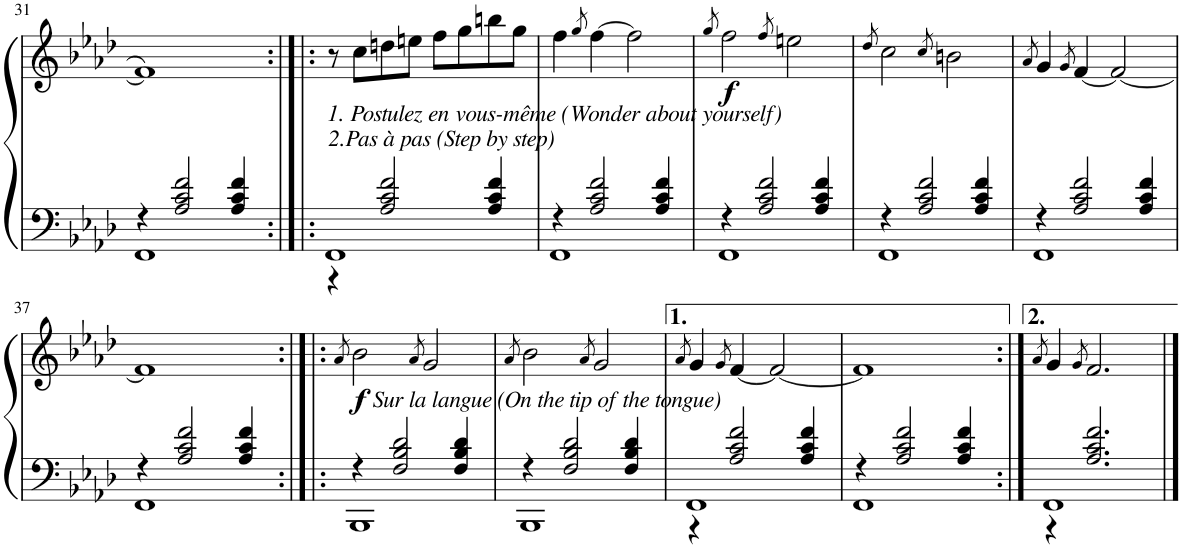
**kern	**kern	**dynam
*part1	*part1	*part1
*staff2	*staff1	*staff1/2
*I"Piano	*	*
*I'Pno.	*	*
!!LO:PB:g=z
*clefF4	*clefG2	*
*k[b-e-a-d-]	*k[b-e-a-d-]	*
*M4/4	*M4/4	*
=31	=31	=31
*^	*	*
4r	1FF	1f]	.
2A-/ 2c/ 2f/	.	.	.
4A-/ 4c/ 4f/	.	.	.
=32:|!|:	=32:|!|:	=32:|!|:	=32:|!|:
!	!	!LO:TX:b:i:t=1. Postulez en vous-même (Wonder about yourself)	!
!	!	!LO:TX:b:t=2.Pas à pas (Step by step)	!
1FF	4r	8r	.
.	.	8cc\L	.
.	2A-/ 2c/ 2f/	8ddn\	.
.	.	8een\J	.
.	.	8ff\L	.
.	.	8gg\	.
.	4A-/ 4c/ 4f/	8bbn\	.
.	.	8gg\J	.
=33	=33	=33	=33
4r	1FF	4ff\	.
.	.	8qgg/	.
2A-/ 2c/ 2f/	.	[4ff\	.
.	.	2ff\]	.
4A-/ 4c/ 4f/	.	.	.
=34	=34	=34	=34
.	.	8qgg/	.
!	!	!	!LO:DY:b
4r	1FF	2ff\	f
2A-/ 2c/ 2f/	.	.	.
.	.	8qff/	.
.	.	2een\	.
4A-/ 4c/ 4f/	.	.	.
=35	=35	=35	=35
.	.	8qdd-/	.
4r	1FF	2cc\	.
2A-/ 2c/ 2f/	.	.	.
.	.	8qcc/	.
.	.	2bn\	.
4A-/ 4c/ 4f/	.	.	.
=36	=36	=36	=36
.	.	8qa-/	.
4r	1FF	4g/	.
.	.	8qg/	.
2A-/ 2c/ 2f/	.	[4f/	.
.	.	2f/_	.
4A-/ 4c/ 4f/	.	.	.
!!LO:LB:g=z
=37	=37	=37	=37
4r	1FF	1f]	.
2A-/ 2c/ 2f/	.	.	.
4A-/ 4c/ 4f/	.	.	.
=38:|!|:	=38:|!|:	=38:|!|:	=38:|!|:
.	.	8qa-/	.
!	!	!LO:TX:b:i:t=Sur la langue (On the tip of the tongue)	!
!	!	!	!LO:DY:b
4r	1BBB-	2b-\	f
2F/ 2B-/ 2d-/	.	.	.
.	.	8qa-/	.
.	.	2g/	.
4F/ 4B-/ 4d-/	.	.	.
=39	=39	=39	=39
.	.	8qa-/	.
4r	1BBB-	2b-\	.
2F/ 2B-/ 2d-/	.	.	.
.	.	8qa-/	.
.	.	2g/	.
4F/ 4B-/ 4d-/	.	.	.
=40	=40	=40	=40
.	.	8qa-/	.
1FF	4r	4g/	.
.	.	8qg/	.
.	2A-/ 2c/ 2f/	[4f/	.
.	.	2f/_	.
.	4A-/ 4c/ 4f/	.	.
=41	=41	=41	=41
4r	1FF	1f]	.
2A-/ 2c/ 2f/	.	.	.
4A-/ 4c/ 4f/	.	.	.
=42:|!	=42:|!	=42:|!	=42:|!
.	.	8qa-/	.
1FF	4r	4g/	.
.	.	8qg/	.
.	2.A-/ 2.c/ 2.f/	2.f/	.
*v	*v	*	*
==	==	==
*-	*-	*-
